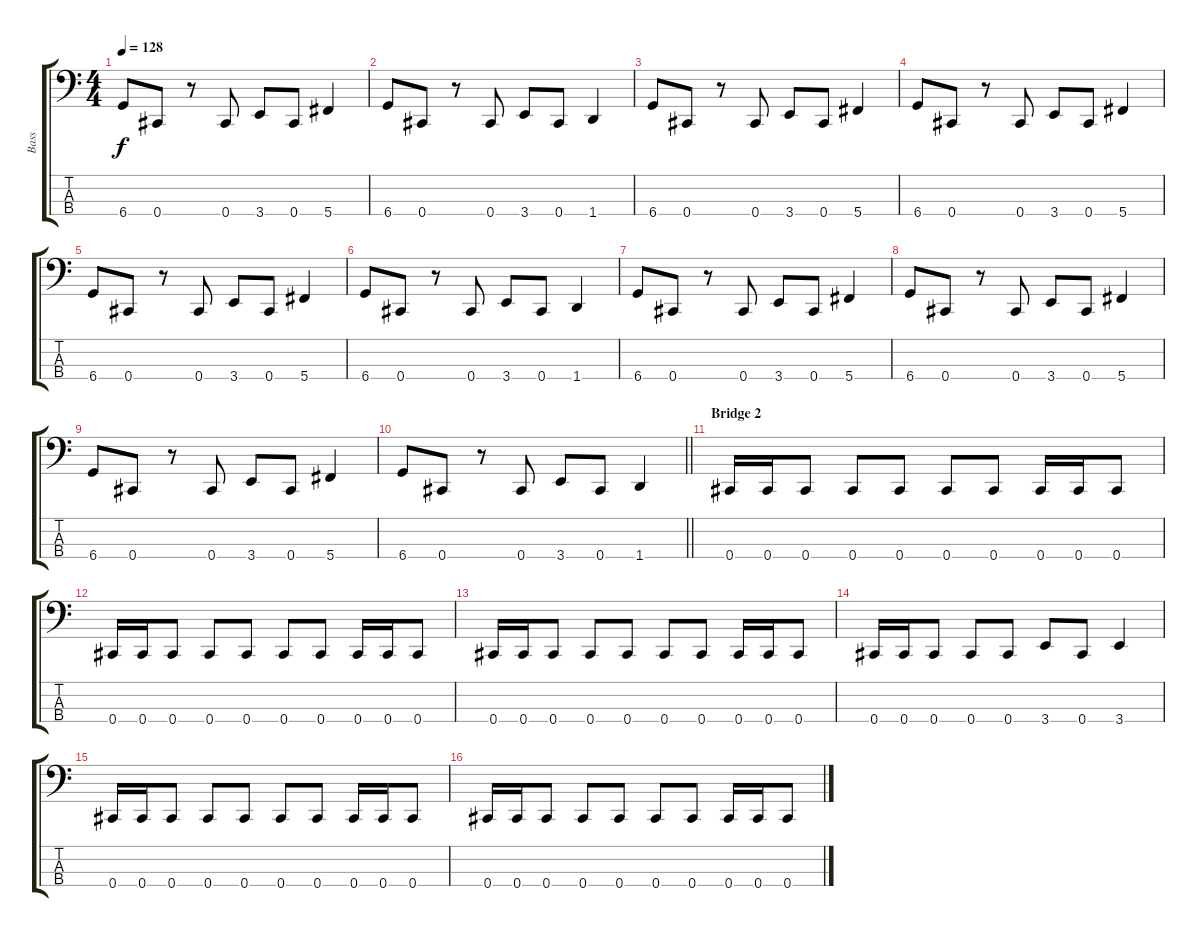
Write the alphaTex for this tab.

\track ("Bass" "Bass") {instrument electricbassfinger}
\staff {score tabs}
\tuning (Gb2 Db2 Ab1 Db1) {hide}
\ts (4 4)
\tempo 128
\clef f4
\ks c
6.4.8{dy f} 0.4.8 r.8 0.4.8 3.4.8 0.4.8 5.4.4 |
6.4.8 0.4.8 r.8 0.4.8 3.4.8 0.4.8 1.4.4 |
6.4.8 0.4.8 r.8 0.4.8 3.4.8 0.4.8 5.4.4 |
6.4.8 0.4.8 r.8 0.4.8 3.4.8 0.4.8 5.4.4 |
6.4.8 0.4.8 r.8 0.4.8 3.4.8 0.4.8 5.4.4 |
6.4.8 0.4.8 r.8 0.4.8 3.4.8 0.4.8 1.4.4 |
6.4.8 0.4.8 r.8 0.4.8 3.4.8 0.4.8 5.4.4 |
6.4.8 0.4.8 r.8 0.4.8 3.4.8 0.4.8 5.4.4 |
6.4.8 0.4.8 r.8 0.4.8 3.4.8 0.4.8 5.4.4 |
\barLineRight lightlight
6.4.8 0.4.8 r.8 0.4.8 3.4.8 0.4.8 1.4.4 |
\section ("" "Bridge 2")
0.4.16 0.4.16 0.4.8 0.4.8 0.4.8 0.4.8 0.4.8 0.4.16 0.4.16 0.4.8 |
0.4.16 0.4.16 0.4.8 0.4.8 0.4.8 0.4.8 0.4.8 0.4.16 0.4.16 0.4.8 |
0.4.16 0.4.16 0.4.8 0.4.8 0.4.8 0.4.8 0.4.8 0.4.16 0.4.16 0.4.8 |
0.4.16 0.4.16 0.4.8 0.4.8 0.4.8 3.4.8 0.4.8 3.4.4 |
0.4.16 0.4.16 0.4.8 0.4.8 0.4.8 0.4.8 0.4.8 0.4.16 0.4.16 0.4.8 |
0.4.16 0.4.16 0.4.8 0.4.8 0.4.8 0.4.8 0.4.8 0.4.16 0.4.16 0.4.8
